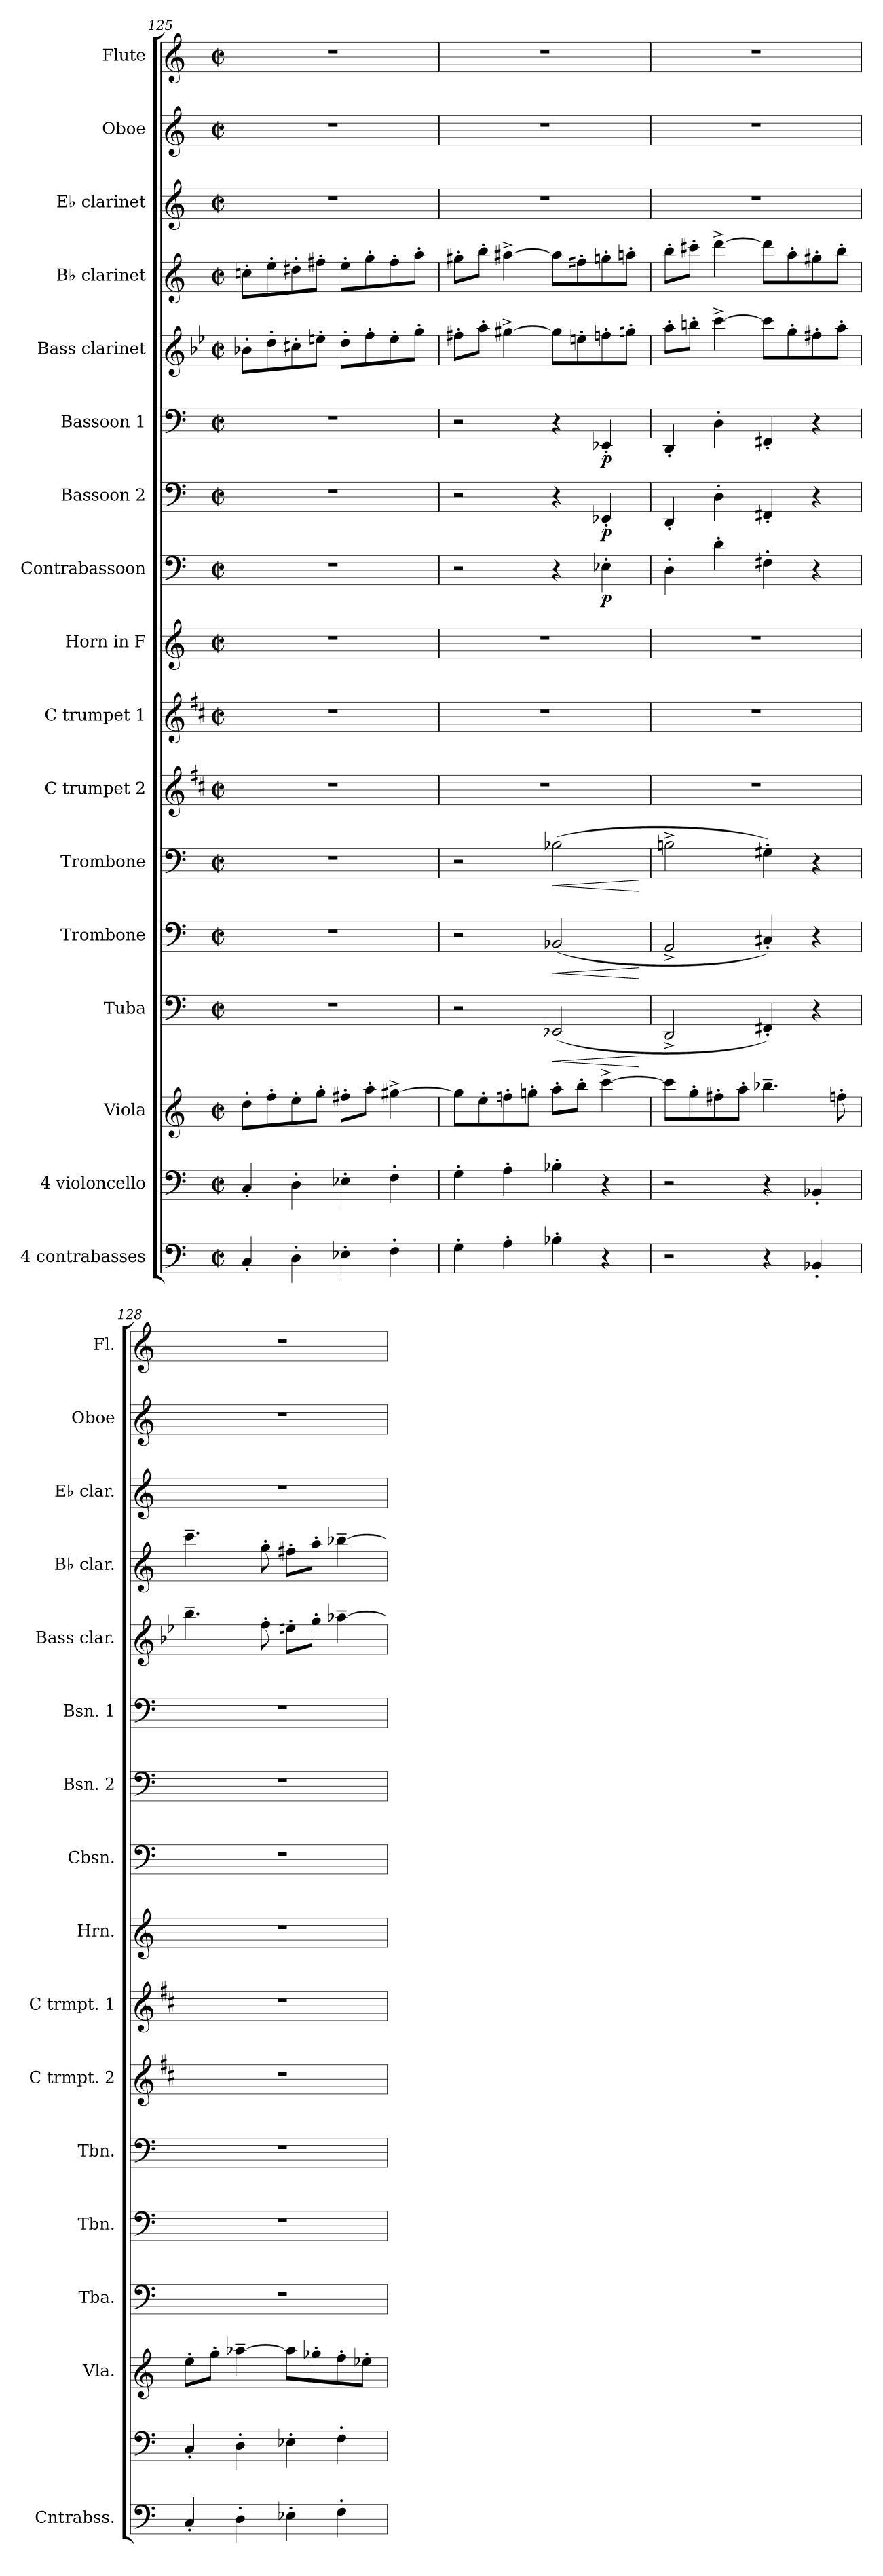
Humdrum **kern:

**kern	**kern	**kern	**kern	**dynam	**kern	**dynam	**kern	**dynam	**kern	**kern	**kern	**kern	**dynam	**kern	**dynam	**kern	**dynam	**kern	**kern	**kern	**kern	**kern
*part17	*part16	*part15	*part14	*part14	*part13	*part13	*part12	*part12	*part11	*part10	*part9	*part8	*part8	*part7	*part7	*part6	*part6	*part5	*part4	*part3	*part2	*part1
*staff17	*staff16	*staff15	*staff14	*staff14	*staff13	*staff13	*staff12	*staff12	*staff11	*staff10	*staff9	*staff8	*staff8	*staff7	*staff7	*staff6	*staff6	*staff5	*staff4	*staff3	*staff2	*staff1
*I"4 contrabasses	*I"4 violoncello	*I"Viola	*I"Tuba	*	*I"Trombone	*	*I"Trombone	*	*I"C trumpet 2	*I"C trumpet 1	*I"Horn in F	*I"Contrabassoon	*	*I"Bassoon 2	*	*I"Bassoon 1	*	*I"Bass clarinet	*I"B♭ clarinet	*I"E♭ clarinet	*I"Oboe	*I"Flute
*I'Cntrabss.	*	*I'Vla.	*I'Tba.	*	*I'Tbn.	*	*I'Tbn.	*	*I'C trmpt. 2	*I'C trmpt. 1	*I'Hrn.	*I'Cbsn.	*	*I'Bsn. 2	*	*I'Bsn. 1	*	*I'Bass clar.	*I'B♭ clar.	*I'E♭ clar.	*I'Oboe	*I'Fl.
*clefF4	*clefF4	*clefG2	*clefF4	*	*clefF4	*	*clefF4	*	*clefG2	*clefG2	*clefG2	*clefF4	*	*clefF4	*	*clefF4	*	*clefG2	*clefG2	*clefG2	*clefG2	*clefG2
*ITrd7c12	*	*	*	*	*	*	*	*	*ITrd1c2	*ITrd1c2	*ITrd4c7	*ITrd7c12	*	*	*	*	*	*ITrd8c14	*ITrd1c2	*ITrd-2c-3	*	*
*k[]	*k[]	*k[]	*k[]	*	*k[]	*	*k[]	*	*k[]	*k[]	*k[b-]	*k[]	*	*k[]	*	*k[]	*	*k[b-e-]	*k[b-e-]	*k[b-e-a-]	*k[]	*k[]
*M2/2	*M2/2	*M2/2	*M2/2	*	*M2/2	*	*M2/2	*	*M2/2	*M2/2	*M2/2	*M2/2	*	*M2/2	*	*M2/2	*	*M2/2	*M2/2	*M2/2	*M2/2	*M2/2
*met(c|)	*met(c|)	*met(c|)	*met(c|)	*	*met(c|)	*	*met(c|)	*	*met(c|)	*met(c|)	*met(c|)	*met(c|)	*	*met(c|)	*	*met(c|)	*	*met(c|)	*met(c|)	*met(c|)	*met(c|)	*met(c|)
=125	=125	=125	=125	=125	=125	=125	=125	=125	=125	=125	=125	=125	=125	=125	=125	=125	=125	=125	=125	=125	=125	=125
4CC'/	4C'/	8dd'\L	1r	.	1r	.	1r	.	1r	1r	1r	1r	.	1r	.	1r	.	8B-X'\L	8b-X'\L	1r	1r	1r
.	.	8ff'\	.	.	.	.	.	.	.	.	.	.	.	.	.	.	.	8d'\	8dd'\	.	.	.
4DD'\	4D'\	8ee'\	.	.	.	.	.	.	.	.	.	.	.	.	.	.	.	8c#X'\	8cc#X'\	.	.	.
.	.	8gg'\J	.	.	.	.	.	.	.	.	.	.	.	.	.	.	.	8en'\J	8een'\J	.	.	.
4EE-X'\	4E-X'\	8ff#X'\L	.	.	.	.	.	.	.	.	.	.	.	.	.	.	.	8d'\L	8dd'\L	.	.	.
.	.	8aa'\J	.	.	.	.	.	.	.	.	.	.	.	.	.	.	.	8f'\	8ff'\	.	.	.
4FF'\	4F'\	[4gg#X^\	.	.	.	.	.	.	.	.	.	.	.	.	.	.	.	8e'\	8ee'\	.	.	.
.	.	.	.	.	.	.	.	.	.	.	.	.	.	.	.	.	.	8g'\J	8gg'\J	.	.	.
!!LO:PB:g=z
=126	=126	=126	=126	=126	=126	=126	=126	=126	=126	=126	=126	=126	=126	=126	=126	=126	=126	=126	=126	=126	=126	=126
4GG'\	4G'\	8gg#\L]	2r	.	2r	.	2r	.	1r	1r	1r	2r	.	2r	.	2r	.	8f#X'\L	8ff#X'\L	1r	1r	1r
.	.	8ee'\	.	.	.	.	.	.	.	.	.	.	.	.	.	.	.	8a'\J	8aa'\J	.	.	.
4AA'\	4A'\	8ffn'\	.	.	.	.	.	.	.	.	.	.	.	.	.	.	.	[4g#X^\	[4gg#X^\	.	.	.
.	.	8ggn'\J	.	.	.	.	.	.	.	.	.	.	.	.	.	.	.	.	.	.	.	.
!	!	!	!	!LO:HP:b	!	!LO:HP:b	!	!LO:HP:b	!	!	!	!	!	!	!	!	!	!	!	!	!	!
4BB-X'\	4B-X'\	8aa'\L	(<2EE-X/	<	(<2BB-X/	<	(>2B-X\	<	.	.	.	4r	.	4r	.	4r	.	8g#\L]	8gg#\L]	.	.	.
.	.	8bb'\J	.	.	.	.	.	.	.	.	.	.	.	.	.	.	.	8en'\	8een'\	.	.	.
!	!	!	!	!	!	!	!	!	!	!	!	!	!LO:DY:b	!	!LO:DY:b	!	!LO:DY:b	!	!	!	!	!
4r	4r	[4ccc^\	.	.	.	.	.	.	.	.	.	4EE-X'\	p	4EE-X'/	p	4EE-X'/	p	8fn'\	8ffn'\	.	.	.
.	.	.	.	.	.	.	.	.	.	.	.	.	.	.	.	.	.	8gn'\J	8ggn'\J	.	.	.
.	.	.	.	[	.	[	.	[	.	.	.	.	.	.	.	.	.	.	.	.	.	.
=127	=127	=127	=127	=127	=127	=127	=127	=127	=127	=127	=127	=127	=127	=127	=127	=127	=127	=127	=127	=127	=127	=127
2r	2r	8ccc\L]	2DD^/	.	2AA^/	.	2Bn^\	.	1r	1r	1r	4DD'\	.	4DD'/	.	4DD'/	.	8a'\L	8aa'\L	1r	1r	1r
.	.	8gg'\	.	.	.	.	.	.	.	.	.	.	.	.	.	.	.	8bn'\J	8bbn'\J	.	.	.
.	.	8ff#X'\	.	.	.	.	.	.	.	.	.	4D'\	.	4D'\	.	4D'\	.	[4cc^\	[4ccc^\	.	.	.
.	.	8aa'\J	.	.	.	.	.	.	.	.	.	.	.	.	.	.	.	.	.	.	.	.
4r	4r	4.bb-X~\	4FF#X'/)	.	4C#X'/)	.	4G#X'\)	.	.	.	.	4FF#X'\	.	4FF#X'/	.	4FF#X'/	.	8cc\L]	8ccc\L]	.	.	.
.	.	.	.	.	.	.	.	.	.	.	.	.	.	.	.	.	.	8g'\	8gg'\	.	.	.
4BBB-X'/	4BB-X'/	.	4r	.	4r	.	4r	.	.	.	.	4r	.	4r	.	4r	.	8f#X'\	8ff#X'\	.	.	.
.	.	8ffn'\	.	.	.	.	.	.	.	.	.	.	.	.	.	.	.	8a'\J	8aa'\J	.	.	.
=128	=128	=128	=128	=128	=128	=128	=128	=128	=128	=128	=128	=128	=128	=128	=128	=128	=128	=128	=128	=128	=128	=128
4CC'/	4C'/	8ee'\L	1r	.	1r	.	1r	.	1r	1r	1r	1r	.	1r	.	1r	.	4.b-~\	4.bb-~\	1r	1r	1r
.	.	8gg'\J	.	.	.	.	.	.	.	.	.	.	.	.	.	.	.	.	.	.	.	.
4DD'\	4D'\	[4aa-X~\	.	.	.	.	.	.	.	.	.	.	.	.	.	.	.	.	.	.	.	.
.	.	.	.	.	.	.	.	.	.	.	.	.	.	.	.	.	.	8f'\	8ff'\	.	.	.
4EE-X'\	4E-X'\	8aa-\L]	.	.	.	.	.	.	.	.	.	.	.	.	.	.	.	8en'\L	8een'\L	.	.	.
.	.	8gg-X'\	.	.	.	.	.	.	.	.	.	.	.	.	.	.	.	8g'\J	8gg'\J	.	.	.
4FF'\	4F'\	8ff'\	.	.	.	.	.	.	.	.	.	.	.	.	.	.	.	[4a-X~\	[4aa-X~\	.	.	.
.	.	8ee-X'\J	.	.	.	.	.	.	.	.	.	.	.	.	.	.	.	.	.	.	.	.
=	=	=	=	=	=	=	=	=	=	=	=	=	=	=	=	=	=	=	=	=	=	=
*-	*-	*-	*-	*-	*-	*-	*-	*-	*-	*-	*-	*-	*-	*-	*-	*-	*-	*-	*-	*-	*-	*-
